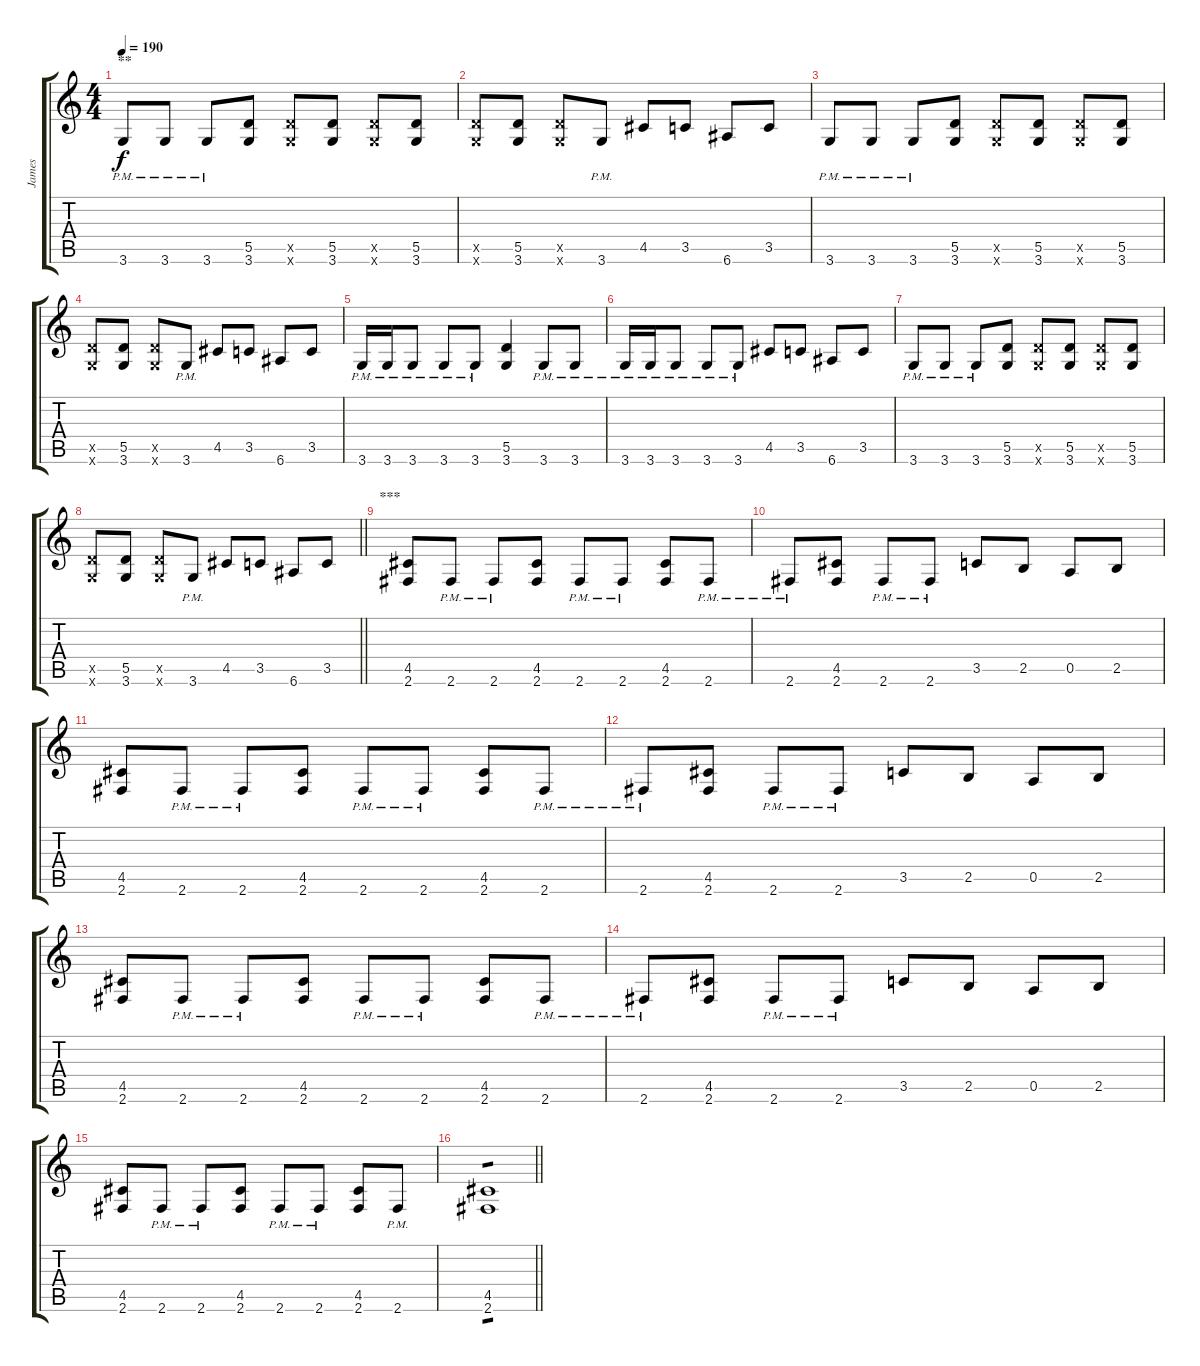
\track ("James" "James") {instrument distortionguitar}
\staff {score tabs}
\tuning (E4 B3 G3 D3 A2 E2) {hide}
\ts (4 4)
\section ("" "**")
\tempo 190
\clef g2
\ks c
3.6{pm}.8{dy f} 3.6{pm}.8 3.6{pm}.8 (5.5 3.6).8 (5.5{x} 3.6{x}).8 (5.5 3.6).8 (5.5{x} 3.6{x}).8 (5.5 3.6).8 |
(5.5{x} 3.6{x}).8 (5.5 3.6).8 (5.5{x} 3.6{x}).8 3.6{pm}.8 4.5.8 3.5.8 6.6.8 3.5.8 |
3.6{pm}.8 3.6{pm}.8 3.6{pm}.8 (5.5 3.6).8 (5.5{x} 3.6{x}).8 (5.5 3.6).8 (5.5{x} 3.6{x}).8 (5.5 3.6).8 |
(5.5{x} 3.6{x}).8 (5.5 3.6).8 (5.5{x} 3.6{x}).8 3.6{pm}.8 4.5.8 3.5.8 6.6.8 3.5.8 |
3.6{pm}.16 3.6{pm}.16 3.6{pm}.8 3.6{pm}.8 3.6{pm}.8 (5.5 3.6).4 3.6{pm}.8 3.6{pm}.8 |
3.6{pm}.16 3.6{pm}.16 3.6{pm}.8 3.6{pm}.8 3.6{pm}.8 4.5.8 3.5.8 6.6.8 3.5.8 |
3.6{pm}.8 3.6{pm}.8 3.6{pm}.8 (5.5 3.6).8 (5.5{x} 3.6{x}).8 (5.5 3.6).8 (5.5{x} 3.6{x}).8 (5.5 3.6).8 |
\barLineRight lightlight
(5.5{x} 3.6{x}).8 (5.5 3.6).8 (5.5{x} 3.6{x}).8 3.6{pm}.8 4.5.8 3.5.8 6.6.8 3.5.8 |
\section ("" "***")
(4.5 2.6).8 2.6{pm}.8 2.6{pm}.8 (4.5 2.6).8 2.6{pm}.8 2.6{pm}.8 (4.5 2.6).8 2.6{pm}.8 |
2.6{pm}.8 (4.5 2.6).8 2.6{pm}.8 2.6{pm}.8 3.5.8 2.5.8 0.5.8 2.5.8 |
(4.5 2.6).8 2.6{pm}.8 2.6{pm}.8 (4.5 2.6).8 2.6{pm}.8 2.6{pm}.8 (4.5 2.6).8 2.6{pm}.8 |
2.6{pm}.8 (4.5 2.6).8 2.6{pm}.8 2.6{pm}.8 3.5.8 2.5.8 0.5.8 2.5.8 |
(4.5 2.6).8 2.6{pm}.8 2.6{pm}.8 (4.5 2.6).8 2.6{pm}.8 2.6{pm}.8 (4.5 2.6).8 2.6{pm}.8 |
2.6{pm}.8 (4.5 2.6).8 2.6{pm}.8 2.6{pm}.8 3.5.8 2.5.8 0.5.8 2.5.8 |
(4.5 2.6).8 2.6{pm}.8 2.6{pm}.8 (4.5 2.6).8 2.6{pm}.8 2.6{pm}.8 (4.5 2.6).8 2.6{pm}.8 |
\barLineRight lightlight
(4.5 2.6).1{tp 1}
